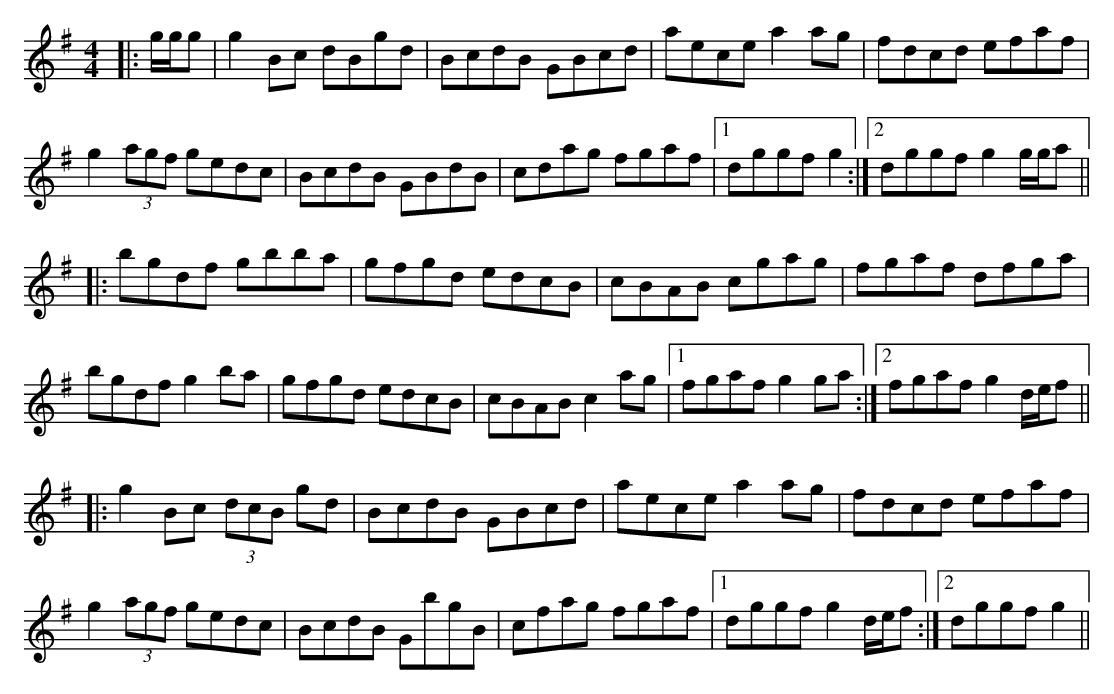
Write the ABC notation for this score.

X:1
M:4/4
K:G
|:g/2g/2g| g2 Bc dBgd| BcdB GBcd| aece a2ag| fdcd efaf |
 g2 (3agf gedc| BcdB GBdB| cdag fgaf |1 dggf g2 :|2 dggf g2 g/2g/2a ||
|: bgdf gbba| gfgd edcB| cBAB cgag| fgaf dfga |
 bgdf g2ba| gfgd edcB| cBAB c2ag |1 fgaf g2 ga :|2 fgaf g2 d/2e/2f ||
|: g2 Bc (3dcB gd| BcdB GBcd| aece a2 ag| fdcd efaf |
 g2 (3agf gedc| BcdB GbgB| cfag fgaf |1 dggf g2 d/2e/2f :|2 dggf g2||
